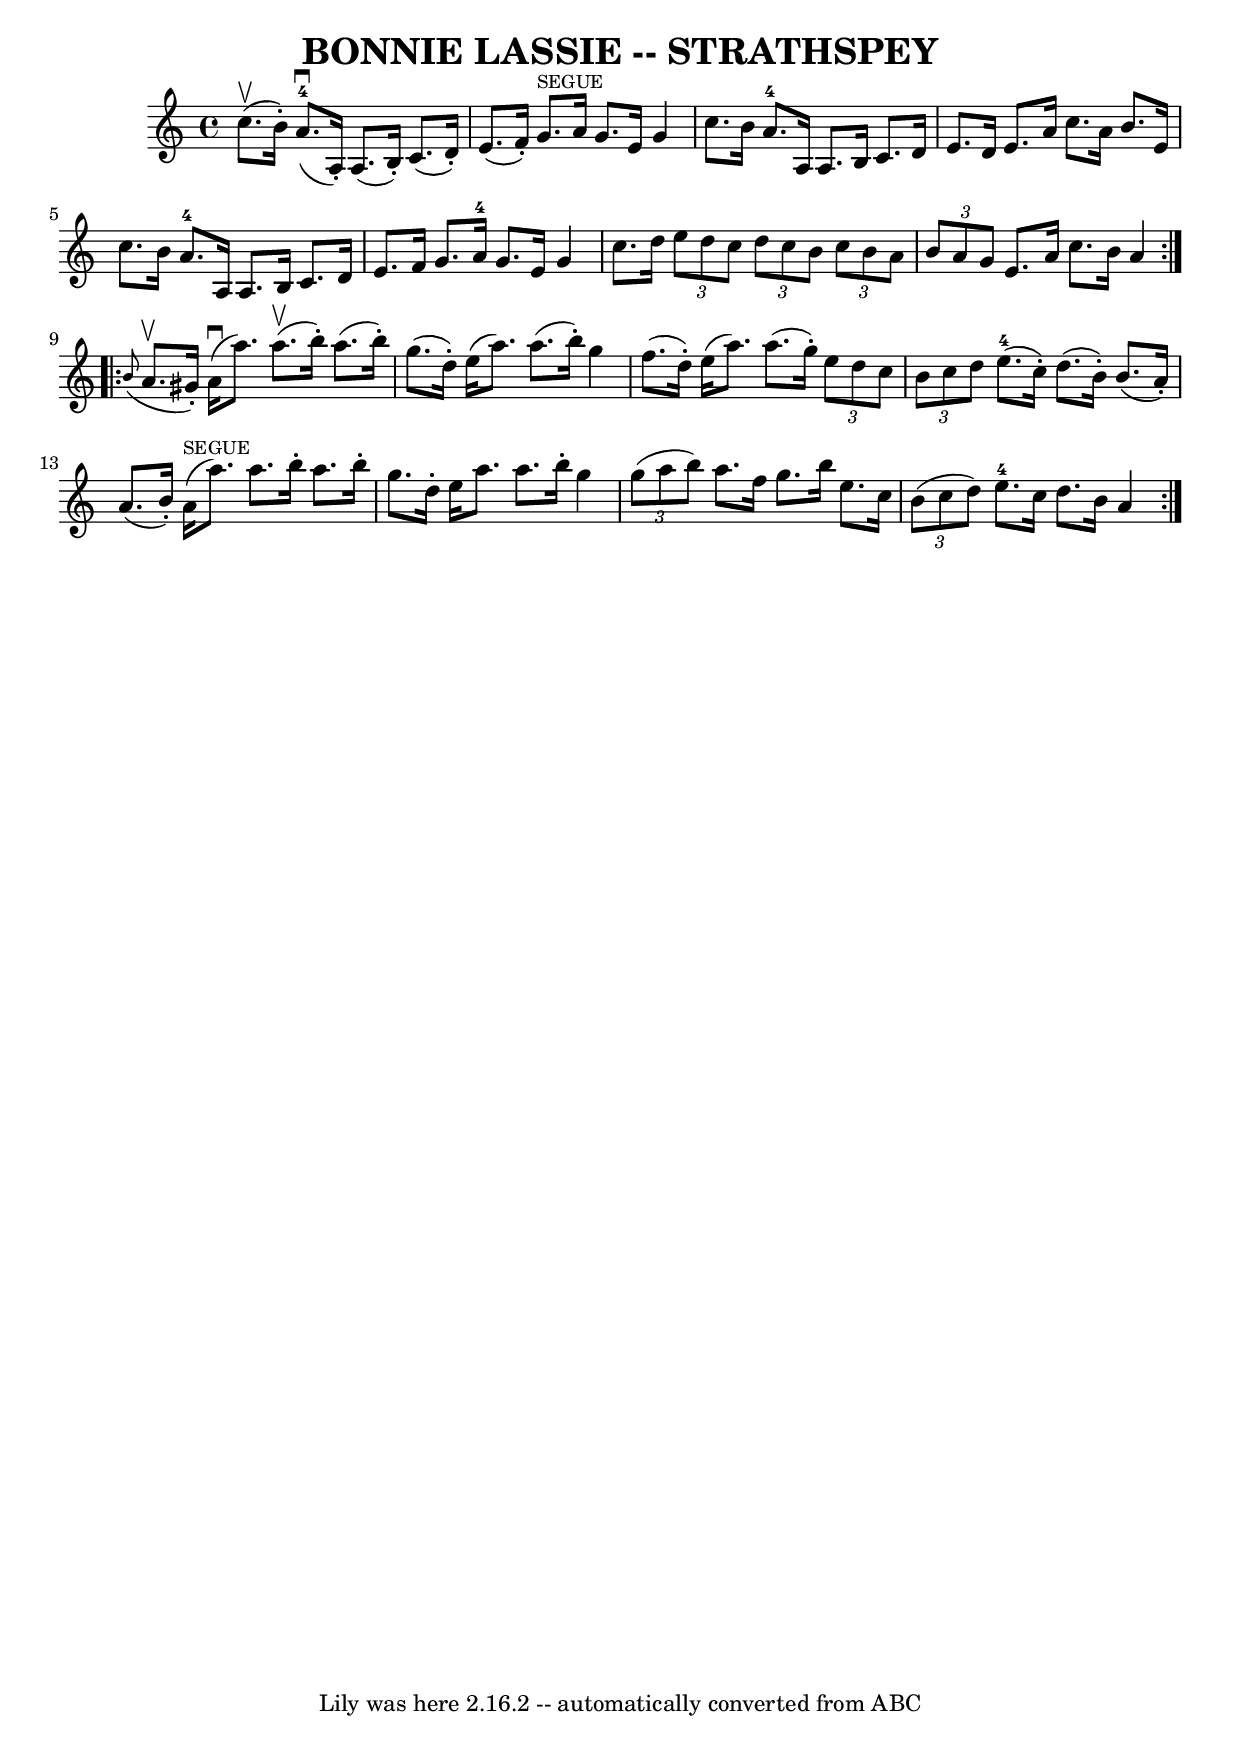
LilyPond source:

\version "2.16.2"
\include "Mammoth.ily"
\header {
  %% book = "Ryan's Mammoth Collection of Fiddle Tunes"
  crossRefNumber = "1"
  footnotes = ""
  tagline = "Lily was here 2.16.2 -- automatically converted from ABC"
  title = "BONNIE LASSIE -- STRATHSPEY"

}
voicedefault =  {



  \repeat volta 2 {

    \override Staff.TimeSignature #'style = #'C
    \time 4/4 
    \key a \minor c''8. (^\upbow b'16 -.)       |
    
    a'8.-4(^\downbow a16 -.) a8. (b16 -.) c'8. (d'16 -.)   
    e'8. (f'16 -.)   |
    g'8.^\segue a'16 g'8. e'16 g'4  
    c''8. b'16        |
    a'8.-4 a16 a8. b16 c'8.    
    d'16 e'8. d'16    |
    e'8. a'16 c''8. a'16 b'8.    
    e'16 c''8. b'16    |
    |
    a'8.-4 a16 a8.    
    b16 c'8. d'16 e'8. f'16    |
    g'8. a'16-4 g'8.    
    e'16 g'4 c''8. d''16        |
    \times 2/3 { e''8 d''8    
		 c''8  
	       }   \times 2/3 { d''8 c''8 b'8  
			      }   \times 2/3 { c''8 b'8    
					       a'8  
					     }   \times 2/3 { b'8 a'8 g'8  
							    }   |
    e'8. a'16 c''8. 
    b'16 a'4    
  }     
  \repeat volta 2 {
    \grace { b'8 (
	   } a'8.^\upbow  
    gis'16 -.)       |
    a'16 (^\downbow a''8.) a''8. (^\upbow 
    b''16 -.) a''8. (b''16 -.) g''8. (d''16 -.)   |
    
    e''16 (a''8.) a''8. (b''16 -.) g''4 f''8. (d''16 -.)     
    |
    e''16 (a''8.) a''8. (g''16 -.)   \times 2/3 { e''8  
						  d''8 c''8  
						}   \times 2/3 { b'8 c''8 d''8  
							       }   |
    e''8. 
    -4(c''16 -.) d''8. (b'16 -.) b'8. (a'16 -.) a'8. (
    b'16 -.)   |
    |
    a'16^\segue(a''8.) a''8.    
    b''16 -. a''8. b''16 -. g''8. d''16 -.   |
    e''16 a''8.    
    a''8. b''16 -. g''4    \times 2/3 { g''8 (a''8 b''8) 
				      }       
    |
    a''8. f''16 g''8. b''16 e''8. c''16    \times 2/3 {   
      b'8 (c''8 d''8) 
    }   |
    e''8.-4 c''16 d''8. b'16   
    a'4    
  }   

}

\score{
  <<

    \context Staff="default"
    {
      \voicedefault 
      
    }

  >>
  \layout {
    
  }
  \midi {
  }

}
